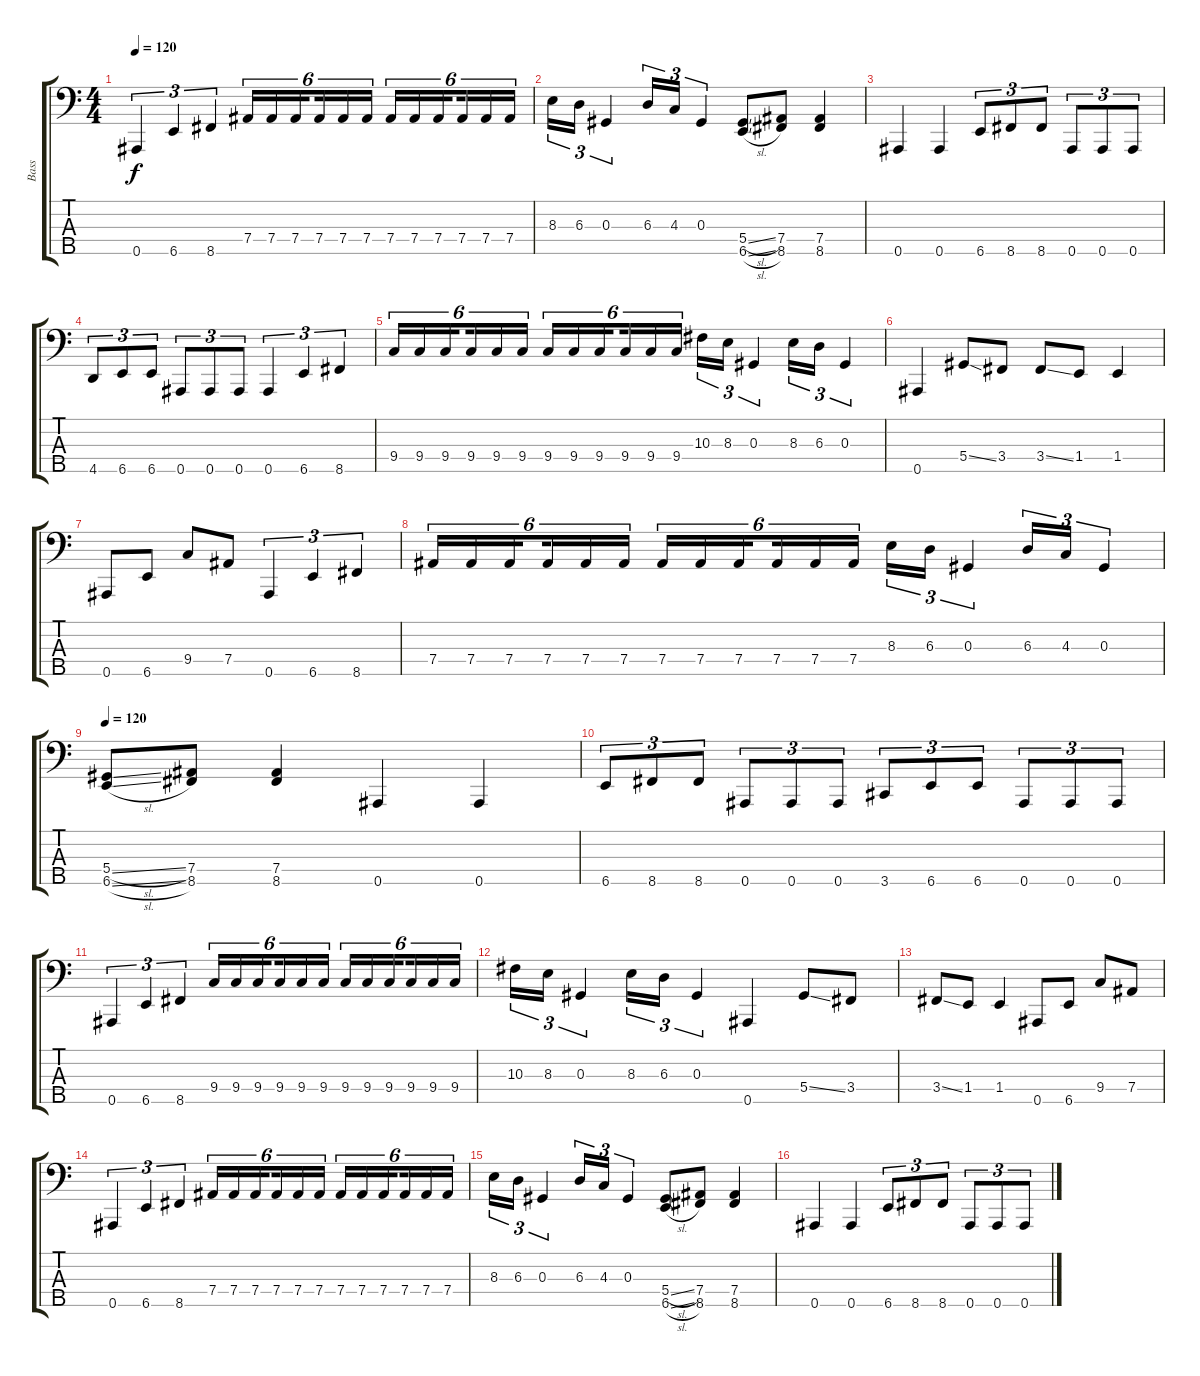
\track ("Bass" "Bass") {instrument electricbassfinger}
\staff {score tabs}
\tuning (Gb2 Db2 Ab1 Eb1 Bb0) {hide}
\ts (4 4)
\tempo 120
\clef f4
\ks c
0.5.4{tu (3 2) dy f} 6.5.4{tu (3 2)} 8.5.4{tu (3 2)} 7.4.16{tu (6 4)} 7.4.16{tu (6 4)} 7.4.16{tu (6 4) beam splitsecondary} 7.4.16{tu (6 4)} 7.4.16{tu (6 4)} 7.4.16{tu (6 4)} 7.4.16{tu (6 4)} 7.4.16{tu (6 4)} 7.4.16{tu (6 4) beam splitsecondary} 7.4.16{tu (6 4)} 7.4.16{tu (6 4)} 7.4.16{tu (6 4)} |
8.3.16{tu (3 2)} 6.3.16{tu (3 2)} 0.3.4{tu (3 2)} 6.3.16{tu (3 2)} 4.3.16{tu (3 2)} 0.3.4{tu (3 2)} (5.4{sl} 6.5{sl}).8 (7.4 8.5).8 (7.4 8.5).4 |
0.5.4 0.5.4 6.5.8{tu (3 2)} 8.5.8{tu (3 2)} 8.5.8{tu (3 2)} 0.5.8{tu (3 2)} 0.5.8{tu (3 2)} 0.5.8{tu (3 2)} |
4.5.8{tu (3 2)} 6.5.8{tu (3 2)} 6.5.8{tu (3 2)} 0.5.8{tu (3 2)} 0.5.8{tu (3 2)} 0.5.8{tu (3 2)} 0.5.4{tu (3 2)} 6.5.4{tu (3 2)} 8.5.4{tu (3 2)} |
9.4.16{tu (6 4)} 9.4.16{tu (6 4)} 9.4.16{tu (6 4) beam splitsecondary} 9.4.16{tu (6 4)} 9.4.16{tu (6 4)} 9.4.16{tu (6 4)} 9.4.16{tu (6 4)} 9.4.16{tu (6 4)} 9.4.16{tu (6 4) beam splitsecondary} 9.4.16{tu (6 4)} 9.4.16{tu (6 4)} 9.4.16{tu (6 4)} 10.3.16{tu (3 2)} 8.3.16{tu (3 2)} 0.3.4{tu (3 2)} 8.3.16{tu (3 2)} 6.3.16{tu (3 2)} 0.3.4{tu (3 2)} |
0.5.4 5.4{ss}.8 3.4.8 3.4{ss}.8 1.4.8 1.4.4 |
0.5.8 6.5.8 9.4.8 7.4.8 0.5.4{tu (3 2)} 6.5.4{tu (3 2)} 8.5.4{tu (3 2)} |
7.4.16{tu (6 4)} 7.4.16{tu (6 4)} 7.4.16{tu (6 4) beam splitsecondary} 7.4.16{tu (6 4)} 7.4.16{tu (6 4)} 7.4.16{tu (6 4)} 7.4.16{tu (6 4)} 7.4.16{tu (6 4)} 7.4.16{tu (6 4) beam splitsecondary} 7.4.16{tu (6 4)} 7.4.16{tu (6 4)} 7.4.16{tu (6 4)} 8.3.16{tu (3 2)} 6.3.16{tu (3 2)} 0.3.4{tu (3 2)} 6.3.16{tu (3 2)} 4.3.16{tu (3 2)} 0.3.4{tu (3 2)} |
\tempo 120
(5.4{sl} 6.5{sl}).8 (7.4 8.5).8 (7.4 8.5).4 0.5.4 0.5.4 |
6.5.8{tu (3 2)} 8.5.8{tu (3 2)} 8.5.8{tu (3 2)} 0.5.8{tu (3 2)} 0.5.8{tu (3 2)} 0.5.8{tu (3 2)} 3.5.8{tu (3 2)} 6.5.8{tu (3 2)} 6.5.8{tu (3 2)} 0.5.8{tu (3 2)} 0.5.8{tu (3 2)} 0.5.8{tu (3 2)} |
0.5.4{tu (3 2)} 6.5.4{tu (3 2)} 8.5.4{tu (3 2)} 9.4.16{tu (6 4)} 9.4.16{tu (6 4)} 9.4.16{tu (6 4) beam splitsecondary} 9.4.16{tu (6 4)} 9.4.16{tu (6 4)} 9.4.16{tu (6 4)} 9.4.16{tu (6 4)} 9.4.16{tu (6 4)} 9.4.16{tu (6 4) beam splitsecondary} 9.4.16{tu (6 4)} 9.4.16{tu (6 4)} 9.4.16{tu (6 4)} |
10.3.16{tu (3 2)} 8.3.16{tu (3 2)} 0.3.4{tu (3 2)} 8.3.16{tu (3 2)} 6.3.16{tu (3 2)} 0.3.4{tu (3 2)} 0.5.4 5.4{ss}.8 3.4.8 |
3.4{ss}.8 1.4.8 1.4.4 0.5.8 6.5.8 9.4.8 7.4.8 |
0.5.4{tu (3 2)} 6.5.4{tu (3 2)} 8.5.4{tu (3 2)} 7.4.16{tu (6 4)} 7.4.16{tu (6 4)} 7.4.16{tu (6 4) beam splitsecondary} 7.4.16{tu (6 4)} 7.4.16{tu (6 4)} 7.4.16{tu (6 4)} 7.4.16{tu (6 4)} 7.4.16{tu (6 4)} 7.4.16{tu (6 4) beam splitsecondary} 7.4.16{tu (6 4)} 7.4.16{tu (6 4)} 7.4.16{tu (6 4)} |
8.3.16{tu (3 2)} 6.3.16{tu (3 2)} 0.3.4{tu (3 2)} 6.3.16{tu (3 2)} 4.3.16{tu (3 2)} 0.3.4{tu (3 2)} (5.4{sl} 6.5{sl}).8 (7.4 8.5).8 (7.4 8.5).4 |
0.5.4 0.5.4 6.5.8{tu (3 2)} 8.5.8{tu (3 2)} 8.5.8{tu (3 2)} 0.5.8{tu (3 2)} 0.5.8{tu (3 2)} 0.5.8{tu (3 2)}
